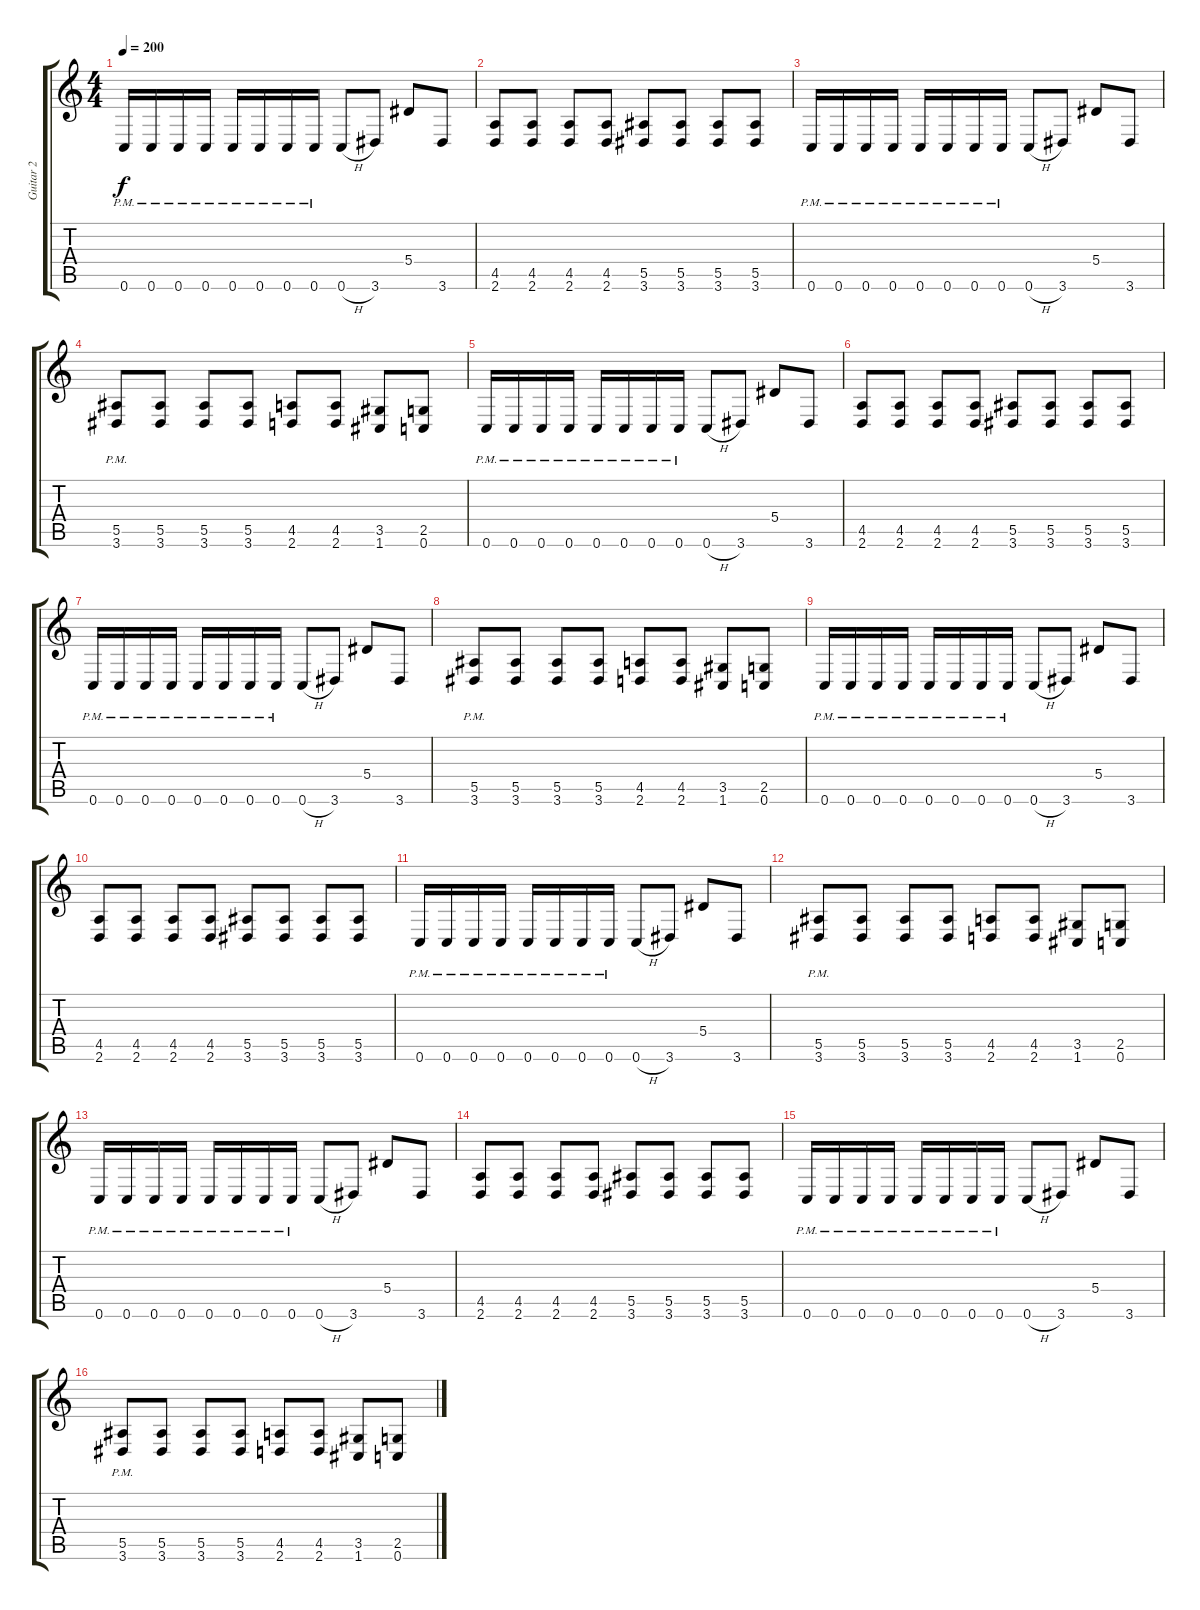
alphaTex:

\track ("Guitar 2" "Guitar 2") {instrument distortionguitar}
\staff {score tabs}
\tuning (C4 G3 Eb3 Bb2 F2 C2) {hide}
\ts (4 4)
\tempo 200
\clef g2
\ks c
0.6{pm}.16{dy f} 0.6{pm}.16 0.6{pm}.16 0.6{pm}.16 0.6{pm}.16 0.6{pm}.16 0.6{pm}.16 0.6{pm}.16 0.6{h}.8 3.6.8 5.4.8 3.6.8 |
(4.5 2.6).8 (4.5 2.6).8 (4.5 2.6).8 (4.5 2.6).8 (5.5 3.6).8 (5.5 3.6).8 (5.5 3.6).8 (5.5 3.6).8 |
0.6{pm}.16 0.6{pm}.16 0.6{pm}.16 0.6{pm}.16 0.6{pm}.16 0.6{pm}.16 0.6{pm}.16 0.6{pm}.16 0.6{h}.8 3.6.8 5.4.8 3.6.8 |
(5.5{pm} 3.6{pm}).8 (5.5 3.6).8 (5.5 3.6).8 (5.5 3.6).8 (4.5 2.6).8 (4.5 2.6).8 (3.5 1.6).8 (2.5 0.6).8 |
0.6{pm}.16 0.6{pm}.16 0.6{pm}.16 0.6{pm}.16 0.6{pm}.16 0.6{pm}.16 0.6{pm}.16 0.6{pm}.16 0.6{h}.8 3.6.8 5.4.8 3.6.8 |
(4.5 2.6).8 (4.5 2.6).8 (4.5 2.6).8 (4.5 2.6).8 (5.5 3.6).8 (5.5 3.6).8 (5.5 3.6).8 (5.5 3.6).8 |
0.6{pm}.16 0.6{pm}.16 0.6{pm}.16 0.6{pm}.16 0.6{pm}.16 0.6{pm}.16 0.6{pm}.16 0.6{pm}.16 0.6{h}.8 3.6.8 5.4.8 3.6.8 |
(5.5{pm} 3.6{pm}).8 (5.5 3.6).8 (5.5 3.6).8 (5.5 3.6).8 (4.5 2.6).8 (4.5 2.6).8 (3.5 1.6).8 (2.5 0.6).8 |
0.6{pm}.16 0.6{pm}.16 0.6{pm}.16 0.6{pm}.16 0.6{pm}.16 0.6{pm}.16 0.6{pm}.16 0.6{pm}.16 0.6{h}.8 3.6.8 5.4.8 3.6.8 |
(4.5 2.6).8 (4.5 2.6).8 (4.5 2.6).8 (4.5 2.6).8 (5.5 3.6).8 (5.5 3.6).8 (5.5 3.6).8 (5.5 3.6).8 |
0.6{pm}.16 0.6{pm}.16 0.6{pm}.16 0.6{pm}.16 0.6{pm}.16 0.6{pm}.16 0.6{pm}.16 0.6{pm}.16 0.6{h}.8 3.6.8 5.4.8 3.6.8 |
(5.5{pm} 3.6{pm}).8 (5.5 3.6).8 (5.5 3.6).8 (5.5 3.6).8 (4.5 2.6).8 (4.5 2.6).8 (3.5 1.6).8 (2.5 0.6).8 |
0.6{pm}.16 0.6{pm}.16 0.6{pm}.16 0.6{pm}.16 0.6{pm}.16 0.6{pm}.16 0.6{pm}.16 0.6{pm}.16 0.6{h}.8 3.6.8 5.4.8 3.6.8 |
(4.5 2.6).8 (4.5 2.6).8 (4.5 2.6).8 (4.5 2.6).8 (5.5 3.6).8 (5.5 3.6).8 (5.5 3.6).8 (5.5 3.6).8 |
0.6{pm}.16 0.6{pm}.16 0.6{pm}.16 0.6{pm}.16 0.6{pm}.16 0.6{pm}.16 0.6{pm}.16 0.6{pm}.16 0.6{h}.8 3.6.8 5.4.8 3.6.8 |
(5.5{pm} 3.6{pm}).8 (5.5 3.6).8 (5.5 3.6).8 (5.5 3.6).8 (4.5 2.6).8 (4.5 2.6).8 (3.5 1.6).8 (2.5 0.6).8
